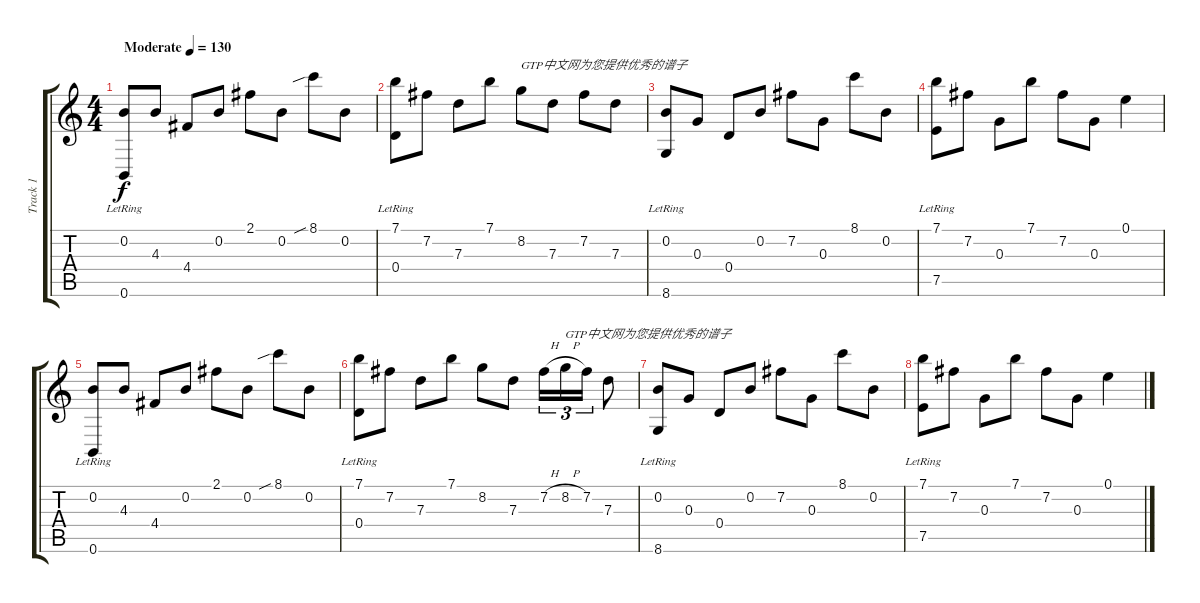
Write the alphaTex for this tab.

\track ("Track 1" "Track 1") {instrument acousticguitarsteel}
\staff {score tabs}
\tuning (E4 B3 G3 D3 A2 B1) {hide}
\ts (4 4)
\tempo (130 "Moderate")
\clef g2
\ks c
(0.2{lr} 0.6{lr}).8{dy f instrument acousticguitarsteel} 4.3.8 4.4.8 0.2.8 2.1.8 0.2.8 8.1{sib}.8 0.2.8 |
(7.1{lr} 0.4{lr}).8 7.2.8 7.3.8 7.1.8 8.2.8{txt "GTP中文网为您提供优秀的谱子"} 7.3.8 7.2.8 7.3.8 |
(0.2{lr} 8.6{lr}).8 0.3.8 0.4.8 0.2.8 7.2.8 0.3.8 8.1.8 0.2.8 |
(7.1{lr} 7.5{lr}).8 7.2.8 0.3.8 7.1.8 7.2.8 0.3.8 0.1.4 |
(0.2{lr} 0.6{lr}).8 4.3.8 4.4.8 0.2.8 2.1.8 0.2.8 8.1{sib}.8 0.2.8 |
(7.1{lr} 0.4{lr}).8 7.2.8 7.3.8 7.1.8 8.2.8 7.3.8 7.2{h}.16{tu (3 2)} 8.2{h}.16{tu (3 2) txt "GTP中文网为您提供优秀的谱子"} 7.2.16{tu (3 2)} 7.3.8 |
(0.2{lr} 8.6{lr}).8 0.3.8 0.4.8 0.2.8 7.2.8 0.3.8 8.1.8 0.2.8 |
(7.1{lr} 7.5{lr}).8 7.2.8 0.3.8 7.1.8 7.2.8 0.3.8 0.1.4
